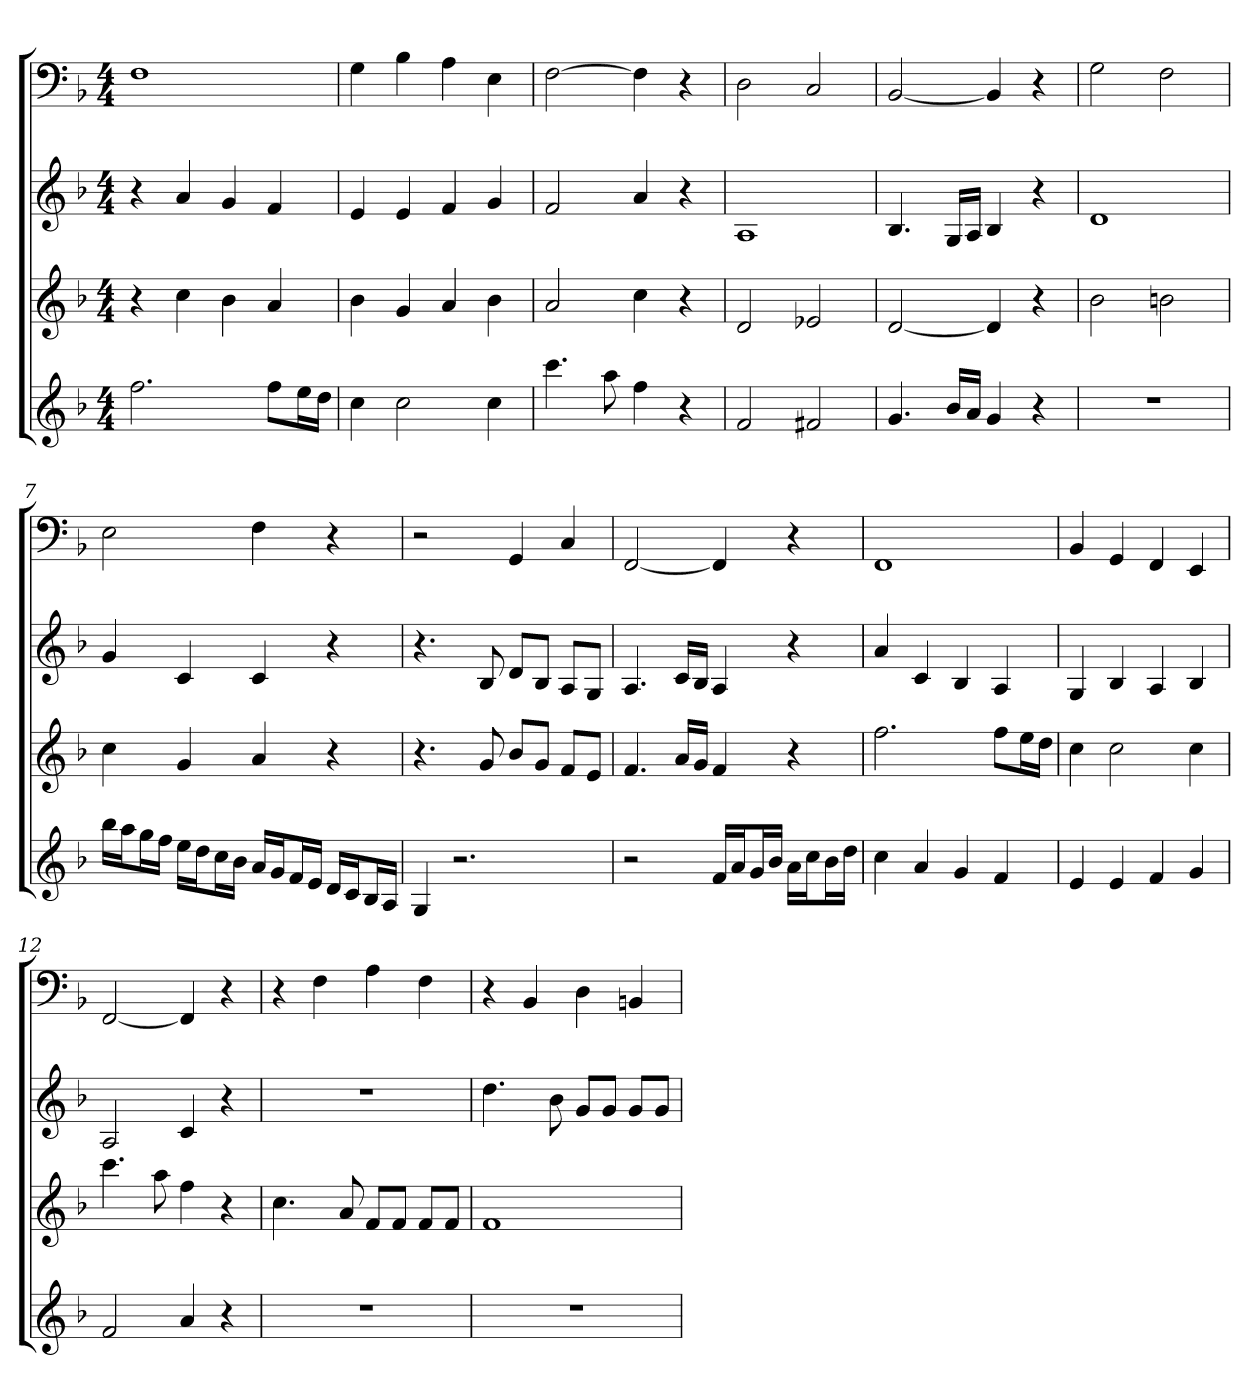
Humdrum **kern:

**kern	**kern	**kern	**kern
*part4	*part3	*part2	*part1
*staff4	*staff3	*staff2	*staff1
*k[b-]	*k[b-]	*k[b-]	*k[b-]
*F:	*F:	*F:	*F:
*M4/4	*M4/4	*M4/4	*M4/4
=1	=1	=1	=1
2.ff	4r	4r	1F
.	4cc	4a	.
.	4b-	4g	.
8ffL	4a	4f	.
16eeL	.	.	.
16ddJJ	.	.	.
=2	=2	=2	=2
4cc	4b-	4e	4G
2cc	4g	4e	4B-
.	4a	4f	4A
4cc	4b-	4g	4E
=3	=3	=3	=3
4.ccc	2a	2f	[2F
8aa	.	.	.
4ff	4cc	4a	4F]
4r	4r	4r	4r
=4	=4	=4	=4
2f	2d	1A	2D
2f#X	2e-X	.	2C
=5	=5	=5	=5
4.g	[2d	4.B-	[2BB-
16b-LL	.	16GLL	.
16aJJ	.	16AJJ	.
4g	4d]	4B-	4BB-]
4r	4r	4r	4r
=6	=6	=6	=6
1r	2b-	1d	2G
.	2bn	.	2F
=7	=7	=7	=7
16bb-LL	4cc	4g	2E
16aaJ	.	.	.
16ggL	.	.	.
16ffJJ	.	.	.
16eeLL	4g	4c	.
16ddJ	.	.	.
16ccL	.	.	.
16b-JJ	.	.	.
16aLL	4a	4c	4F
16gJ	.	.	.
16fL	.	.	.
16eJJ	.	.	.
16dLL	4r	4r	4r
16cJ	.	.	.
16B-L	.	.	.
16AJJ	.	.	.
=8	=8	=8	=8
4G	4.r	4.r	2r
2.r	.	.	.
.	8g	8B-	.
.	8b-L	8dL	4GG
.	8gJ	8B-J	.
.	8fL	8AL	4C
.	8eJ	8GJ	.
=9	=9	=9	=9
2r	4.f	4.A	[2FF
.	16aLL	16cLL	.
.	16gJJ	16B-JJ	.
16fLL	4f	4A	4FF]
16aJ	.	.	.
16gL	.	.	.
16b-JJ	.	.	.
16aLL	4r	4r	4r
16ccJ	.	.	.
16b-L	.	.	.
16ddJJ	.	.	.
=10	=10	=10	=10
4cc	2.ff	4a	1FF
4a	.	4c	.
4g	.	4B-	.
4f	8ffL	4A	.
.	16eeL	.	.
.	16ddJJ	.	.
=11	=11	=11	=11
4e	4cc	4G	4BB-
4e	2cc	4B-	4GG
4f	.	4A	4FF
4g	4cc	4B-	4EE
=12	=12	=12	=12
2f	4.ccc	2A	[2FF
.	8aa	.	.
4a	4ff	4c	4FF]
4r	4r	4r	4r
=13	=13	=13	=13
1r	4.cc	1r	4r
.	.	.	4F
.	8a	.	.
.	8fL	.	4A
.	8fJ	.	.
.	8fL	.	4F
.	8fJ	.	.
=14	=14	=14	=14
1r	1f	4.dd	4r
.	.	.	4BB-
.	.	8b-	.
.	.	8gL	4D
.	.	8gJ	.
.	.	8gL	4BBn
.	.	8gJ	.
=	=	=	=
*-	*-	*-	*-
